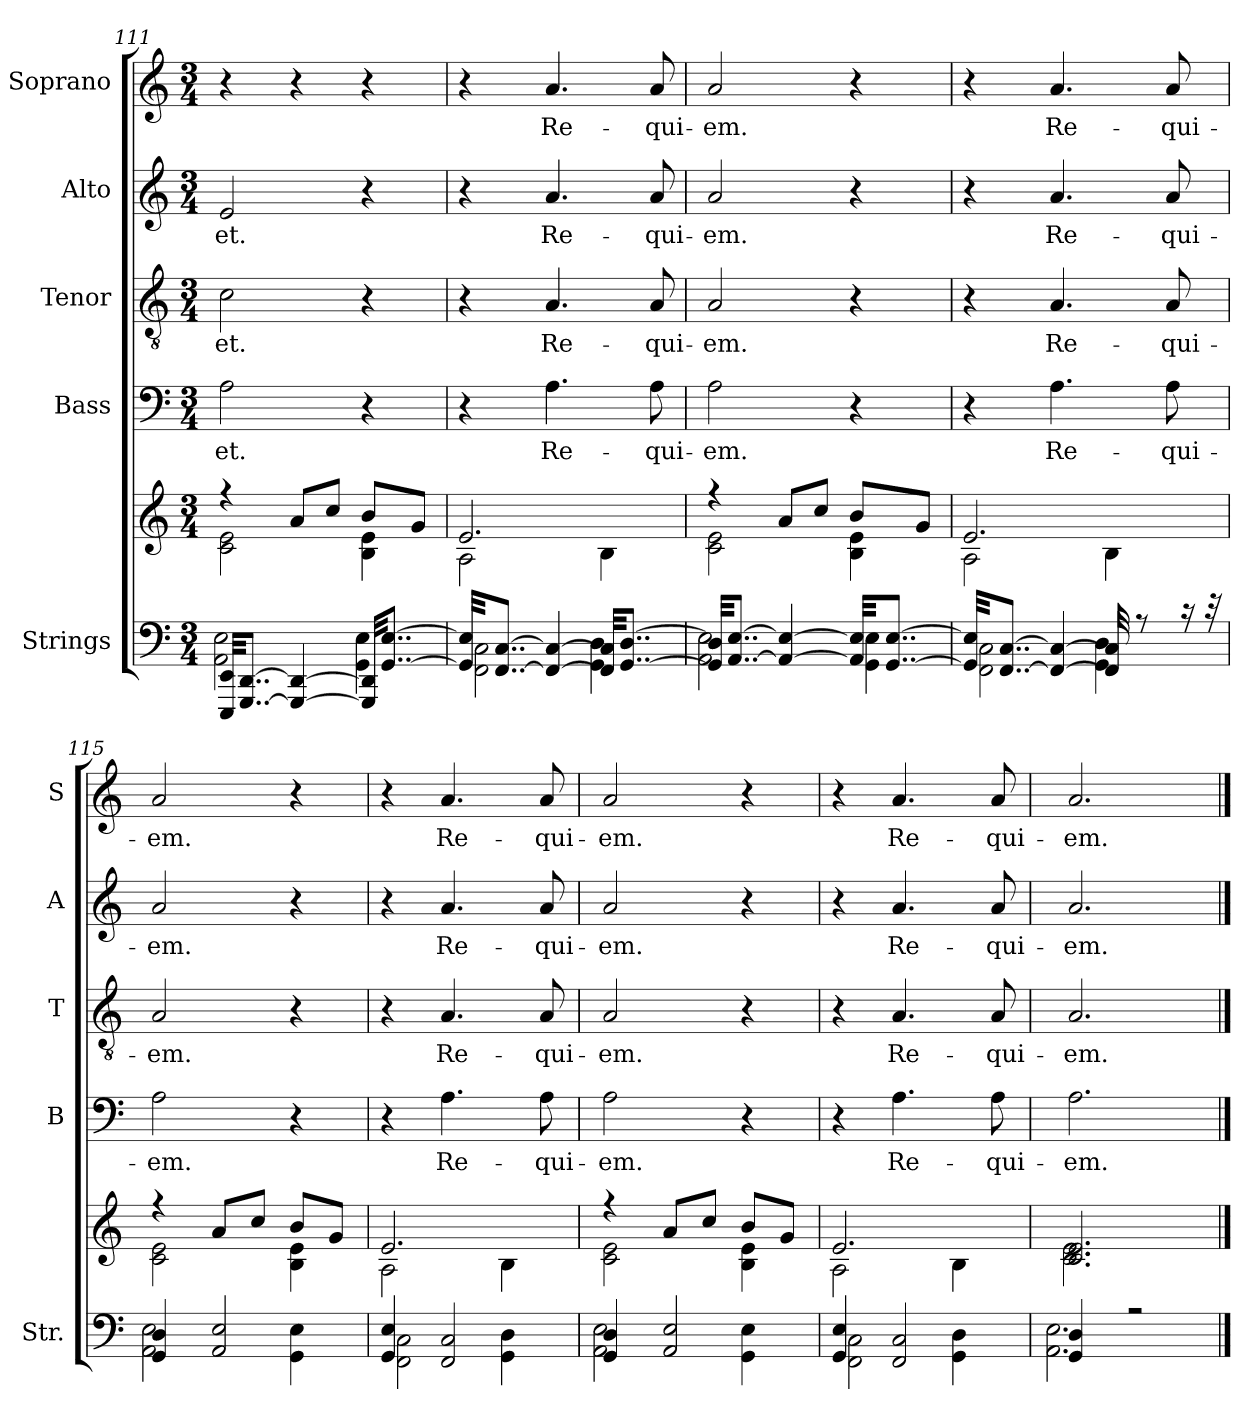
**kern	**kern	**kern	**text	**kern	**text	**kern	**text	**kern	**text
*part5	*part5	*part4	*part4	*part3	*part3	*part2	*part2	*part1	*part1
*staff6	*staff5	*staff4	*staff4	*staff3	*staff3	*staff2	*staff2	*staff1	*staff1
*I"Strings	*	*I"Bass	*	*I"Tenor	*	*I"Alto	*	*I"Soprano	*
*I'Str.	*	*I'B	*	*I'T	*	*I'A	*	*I'S	*
*clefF4	*clefG2	*clefF4	*	*clefGv2	*	*clefG2	*	*clefG2	*
*k[]	*k[]	*k[]	*	*k[]	*	*k[]	*	*k[]	*
*M3/4	*M3/4	*M3/4	*	*M3/4	*	*M3/4	*	*M3/4	*
=111	=111	=111	=111	=111	=111	=111	=111	=111	=111
*^	*^	*	*	*	*	*	*	*	*
!	!	!	!	!	!LO:LY:b	!	!LO:LY:b	!	!LO:LY:b	!	!
32EEE/ 32EE/KKL	2AA\ 2E\	4r	2c\ 2e\	2A	-et.	2c	-et.	2e	-et.	4r	-et.
[8..GGG/ [8..DD/J	.	.	.	.	.	.	.	.	.	.	.
4GGG/_ 4DD/_	.	8a/L	.	.	.	.	.	.	.	4r	.
.	.	8cc/J	.	.	.	.	.	.	.	.	.
32GGG/] 32DD/]KKL	4GG\ 4E\	8b/L	4B\ 4e\	4r	.	4r	.	4r	.	4r	.
[8..GG/ [8..E/J	.	.	.	.	.	.	.	.	.	.	.
.	.	8g/J	.	.	.	.	.	.	.	.	.
=112	=112	=112	=112	=112	=112	=112	=112	=112	=112	=112	=112
32GG/] 32E/]KKL	2FF\ 2C\	2.e/	2A\	4r	.	4r	.	4r	.	4r	.
[8..FF/ [8..C/J	.	.	.	.	.	.	.	.	.	.	.
!	!	!	!	!	!LO:LY:b	!	!LO:LY:b	!	!LO:LY:b	!	!LO:LY:b
4FF/_ 4C/_	.	.	.	4.A	Re-	4.A	Re-	4.a	Re-	4.a	Re-
32FF/] 32C/]KKL	4GG\ 4D\	.	4B\	.	.	.	.	.	.	.	.
[8..GG/ [8..D/J	.	.	.	.	.	.	.	.	.	.	.
!	!	!	!	!	!LO:LY:b	!	!LO:LY:b	!	!LO:LY:b	!	!LO:LY:b
.	.	.	.	8A	-qui-	8A	-qui-	8a	-qui-	8a	-qui-
=113	=113	=113	=113	=113	=113	=113	=113	=113	=113	=113	=113
!	!	!	!	!	!LO:LY:b	!	!LO:LY:b	!	!LO:LY:b	!	!LO:LY:b
32GG/] 32D/]KKL	2AA\ 2E\	4r	2c\ 2e\	2A	-em.	2A	-em.	2a	-em.	2a	-em.
[8..AA/ [8..E/J	.	.	.	.	.	.	.	.	.	.	.
4AA/_ 4E/_	.	8a/L	.	.	.	.	.	.	.	.	.
.	.	8cc/J	.	.	.	.	.	.	.	.	.
32AA/] 32E/]KKL	4GG\ 4E\	8b/L	4B\ 4e\	4r	.	4r	.	4r	.	4r	.
[8..GG/ [8..E/J	.	.	.	.	.	.	.	.	.	.	.
.	.	8g/J	.	.	.	.	.	.	.	.	.
=114	=114	=114	=114	=114	=114	=114	=114	=114	=114	=114	=114
32GG/] 32E/]KKL	2FF\ 2C\	2.e/	2A\	4r	.	4r	.	4r	.	4r	.
[8..FF/ [8..C/J	.	.	.	.	.	.	.	.	.	.	.
!	!	!	!	!	!LO:LY:b	!	!LO:LY:b	!	!LO:LY:b	!	!LO:LY:b
4FF/_ 4C/_	.	.	.	4.A	Re-	4.A	Re-	4.a	Re-	4.a	Re-
32FF/] 32C/]	4GG\ 4D\	.	4B\	.	.	.	.	.	.	.	.
8r	.	.	.	.	.	.	.	.	.	.	.
!	!	!	!	!	!LO:LY:b	!	!LO:LY:b	!	!LO:LY:b	!	!LO:LY:b
.	.	.	.	8A	-qui-	8A	-qui-	8a	-qui-	8a	-qui-
16r	.	.	.	.	.	.	.	.	.	.	.
32r	.	.	.	.	.	.	.	.	.	.	.
=115	=115	=115	=115	=115	=115	=115	=115	=115	=115	=115	=115
!	!	!	!	!	!LO:LY:b	!	!LO:LY:b	!	!LO:LY:b	!	!LO:LY:b
4GG/ 4D/	2AA\ 2E\	4r	2c\ 2e\	2A	-em.	2A	-em.	2a	-em.	2a	-em.
2AA/ 2E/	.	8a/L	.	.	.	.	.	.	.	.	.
.	.	8cc/J	.	.	.	.	.	.	.	.	.
.	4GG\ 4E\	8b/L	4B\ 4e\	4r	.	4r	.	4r	.	4r	.
.	.	8g/J	.	.	.	.	.	.	.	.	.
=116	=116	=116	=116	=116	=116	=116	=116	=116	=116	=116	=116
4GG/ 4E/	2FF\ 2C\	2.e/	2A\	4r	.	4r	.	4r	.	4r	.
!	!	!	!	!	!LO:LY:b	!	!LO:LY:b	!	!LO:LY:b	!	!LO:LY:b
2FF/ 2C/	.	.	.	4.A	Re-	4.A	Re-	4.a	Re-	4.a	Re-
.	4GG\ 4D\	.	4B\	.	.	.	.	.	.	.	.
!	!	!	!	!	!LO:LY:b	!	!LO:LY:b	!	!LO:LY:b	!	!LO:LY:b
.	.	.	.	8A	-qui-	8A	-qui-	8a	-qui-	8a	-qui-
=117	=117	=117	=117	=117	=117	=117	=117	=117	=117	=117	=117
!	!	!	!	!	!LO:LY:b	!	!LO:LY:b	!	!LO:LY:b	!	!LO:LY:b
4GG/ 4D/	2AA\ 2E\	4r	2c\ 2e\	2A	-em.	2A	-em.	2a	-em.	2a	-em.
2AA/ 2E/	.	8a/L	.	.	.	.	.	.	.	.	.
.	.	8cc/J	.	.	.	.	.	.	.	.	.
.	4GG\ 4E\	8b/L	4B\ 4e\	4r	.	4r	.	4r	.	4r	.
.	.	8g/J	.	.	.	.	.	.	.	.	.
=118	=118	=118	=118	=118	=118	=118	=118	=118	=118	=118	=118
4GG/ 4E/	2FF\ 2C\	2.e/	2A\	4r	.	4r	.	4r	.	4r	.
!	!	!	!	!	!LO:LY:b	!	!LO:LY:b	!	!LO:LY:b	!	!LO:LY:b
2FF/ 2C/	.	.	.	4.A	Re-	4.A	Re-	4.a	Re-	4.a	Re-
.	4GG\ 4D\	.	4B\	.	.	.	.	.	.	.	.
!	!	!	!	!	!LO:LY:b	!	!LO:LY:b	!	!LO:LY:b	!	!LO:LY:b
.	.	.	.	8A	-qui-	8A	-qui-	8a	-qui-	8a	-qui-
=119	=119	=119	=119	=119	=119	=119	=119	=119	=119	=119	=119
!	!	!	!	!	!LO:LY:b	!	!LO:LY:b	!	!LO:LY:b	!	!LO:LY:b
4GG/ 4D/	2.AA\ 2.E\	2.c/ 2.e/	2.c\ 2.e\	2.A	-em.	2.A	-em.	2.a	-em.	2.a	-em.
2r	.	.	.	.	.	.	.	.	.	.	.
*v	*v	*	*	*	*	*	*	*	*	*	*
*	*v	*v	*	*	*	*	*	*	*	*
==	==	==	==	==	==	==	==	==	==
*-	*-	*-	*-	*-	*-	*-	*-	*-	*-
